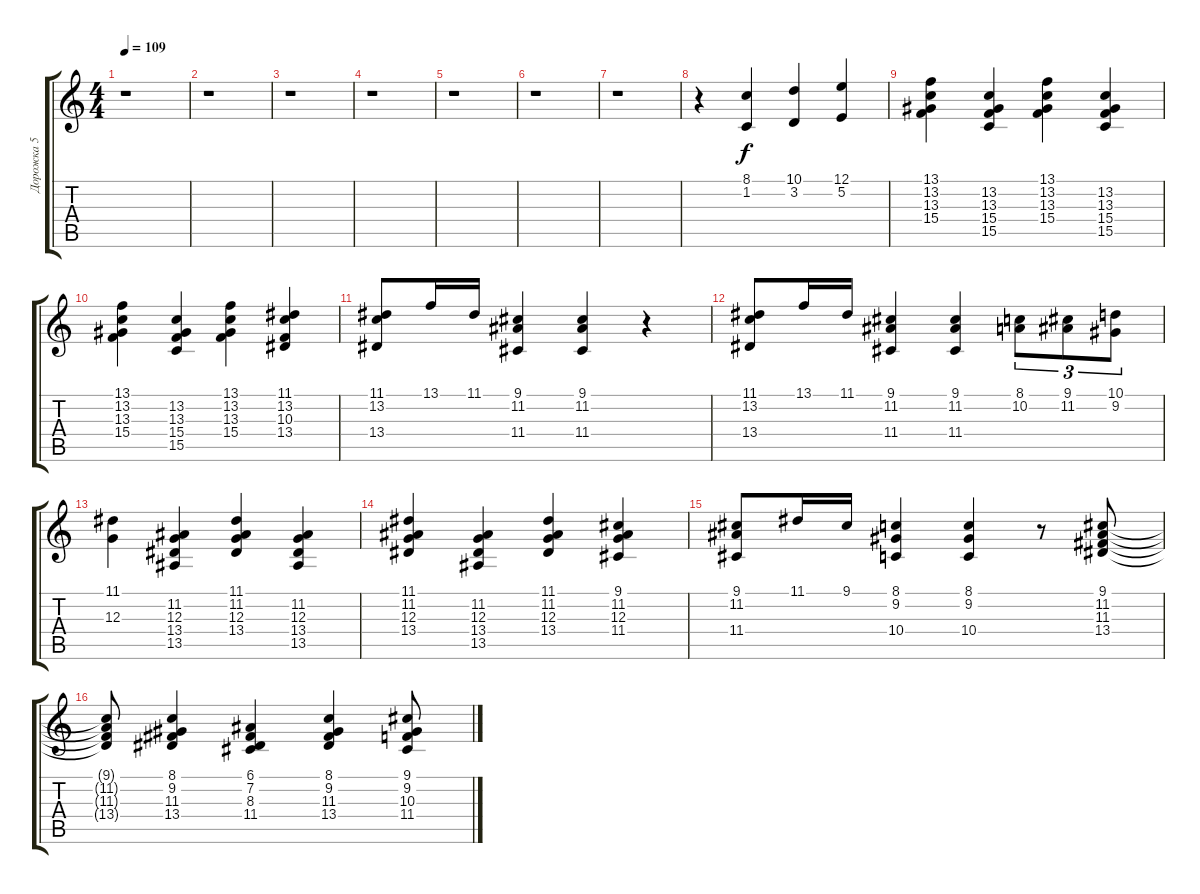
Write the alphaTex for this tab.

\track ("Дорожка 5" "Дорожка 5") {instrument tangoaccordion}
\staff {score tabs}
\tuning (E4 B3 G3 D3 A2 E2) {hide}
\ts (4 4)
\tempo 109
\clef g2
\ks c
r.1{dy f} |
r.1 |
r.1 |
r.1 |
r.1 |
r.1 |
r.1 |
r.4 (8.1 1.2).4 (10.1 3.2).4 (12.1 5.2).4 |
(13.1 13.2 13.3 15.4).4 (13.2 13.3 15.4 15.5).4 (13.1 13.2 13.3 15.4).4 (13.2 13.3 15.4 15.5).4 |
(13.1 13.2 13.3 15.4).4 (13.2 13.3 15.4 15.5).4 (13.1 13.2 13.3 15.4).4 (11.1 13.2 10.3 13.4).4 |
(11.1 13.2 13.4).8 13.1.16 11.1.16 (9.1 11.2 11.4).4 (9.1 11.2 11.4).4 r.4 |
(11.1 13.2 13.4).8 13.1.16 11.1.16 (9.1 11.2 11.4).4 (9.1 11.2 11.4).4 (8.1 10.2).8{tu (3 2)} (9.1 11.2).8{tu (3 2)} (10.1 9.2).8{tu (3 2)} |
(11.1 12.3).4 (11.2 12.3 13.4 13.5).4 (11.1 11.2 12.3 13.4).4 (11.2 12.3 13.4 13.5).4 |
(11.1 11.2 12.3 13.4).4 (11.2 12.3 13.4 13.5).4 (11.1 11.2 12.3 13.4).4 (9.1 11.2 12.3 11.4).4 |
(9.1 11.2 11.4).8 11.1.16 9.1.16 (8.1 9.2 10.4).4 (8.1 9.2 10.4).4 r.8 (9.1 11.2 11.3 13.4).8 |
(9.1{t} 11.2{t} 11.3{t} 13.4{t}).8 (8.1 9.2 11.3 13.4).4 (6.1 7.2 8.3 11.4).4 (8.1 9.2 11.3 13.4).4 (9.1 9.2 10.3 11.4).8
